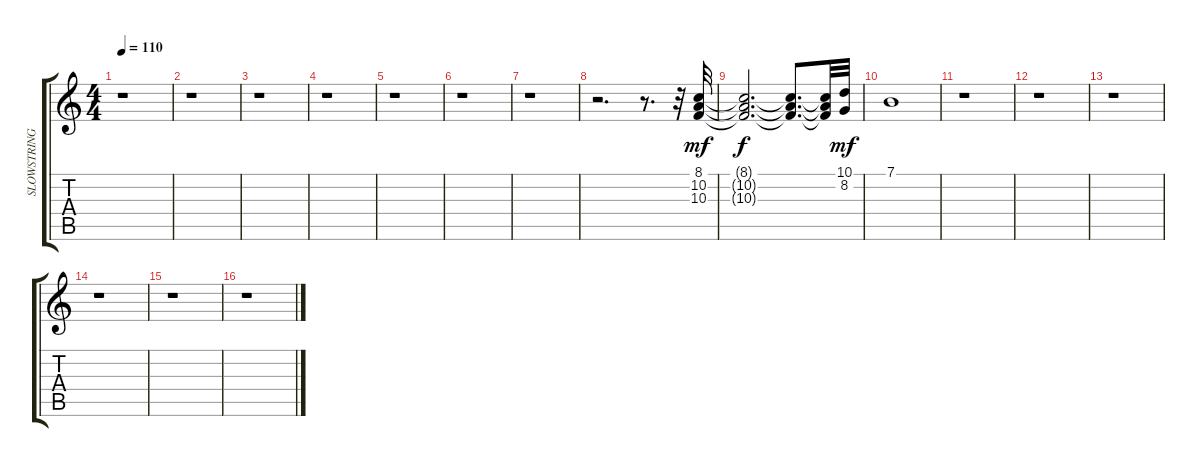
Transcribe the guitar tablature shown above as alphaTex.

\track ("SLOWSTRING" "SLOWSTRING") {instrument stringensemble2}
\staff {score tabs}
\tuning (E4 B3 G3 D3 A2 E2) {hide}
\ts (4 4)
\tempo 110
\clef g2
\ks c
r.1{dy f} |
r.1 |
r.1 |
r.1 |
r.1 |
r.1 |
r.1 |
r.2{d} r.8{d} r.32 (8.1 10.2 10.3).32{dy mf instrument choiraahs} |
(8.1{t} 10.2{t} 10.3{t}).2{d dy f} (8.1{t} 10.2{t} 10.3{t}).8{d} (8.1{t} 10.2{t} 10.3{t}).32 (10.1 8.2).32{dy mf} |
7.1.1 |
r.1 |
r.1 |
r.1 |
r.1 |
r.1 |
r.1
